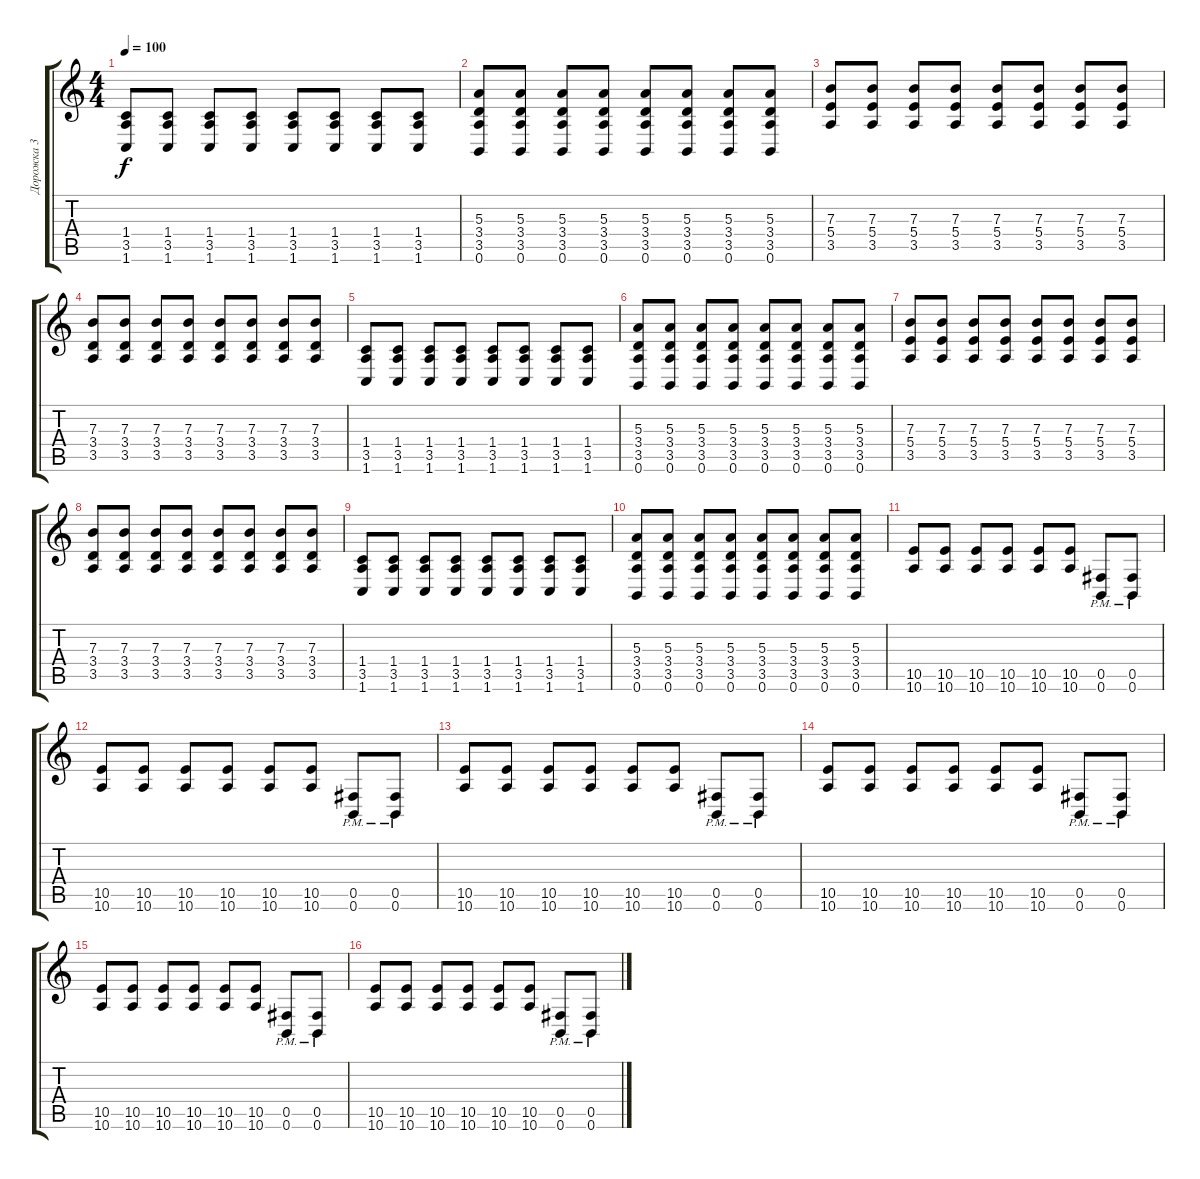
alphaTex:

\track ("Дорожка 3" "Дорожка 3") {instrument distortionguitar}
\staff {score tabs}
\tuning (Db4 Ab3 E3 B2 Gb2 B1) {hide}
\ts (4 4)
\tempo 100
\clef g2
\ks c
(1.4 3.5 1.6).8{dy f} (1.4 3.5 1.6).8 (1.4 3.5 1.6).8 (1.4 3.5 1.6).8 (1.4 3.5 1.6).8 (1.4 3.5 1.6).8 (1.4 3.5 1.6).8 (1.4 3.5 1.6).8 |
(5.3 3.4 3.5 0.6).8 (5.3 3.4 3.5 0.6).8 (5.3 3.4 3.5 0.6).8 (5.3 3.4 3.5 0.6).8 (5.3 3.4 3.5 0.6).8 (5.3 3.4 3.5 0.6).8 (5.3 3.4 3.5 0.6).8 (5.3 3.4 3.5 0.6).8 |
(7.3 5.4 3.5).8 (7.3 5.4 3.5).8 (7.3 5.4 3.5).8 (7.3 5.4 3.5).8 (7.3 5.4 3.5).8 (7.3 5.4 3.5).8 (7.3 5.4 3.5).8 (7.3 5.4 3.5).8 |
(7.3 3.4 3.5).8 (7.3 3.4 3.5).8 (7.3 3.4 3.5).8 (7.3 3.4 3.5).8 (7.3 3.4 3.5).8 (7.3 3.4 3.5).8 (7.3 3.4 3.5).8 (7.3 3.4 3.5).8 |
(1.4 3.5 1.6).8 (1.4 3.5 1.6).8 (1.4 3.5 1.6).8 (1.4 3.5 1.6).8 (1.4 3.5 1.6).8 (1.4 3.5 1.6).8 (1.4 3.5 1.6).8 (1.4 3.5 1.6).8 |
(5.3 3.4 3.5 0.6).8 (5.3 3.4 3.5 0.6).8 (5.3 3.4 3.5 0.6).8 (5.3 3.4 3.5 0.6).8 (5.3 3.4 3.5 0.6).8 (5.3 3.4 3.5 0.6).8 (5.3 3.4 3.5 0.6).8 (5.3 3.4 3.5 0.6).8 |
(7.3 5.4 3.5).8 (7.3 5.4 3.5).8 (7.3 5.4 3.5).8 (7.3 5.4 3.5).8 (7.3 5.4 3.5).8 (7.3 5.4 3.5).8 (7.3 5.4 3.5).8 (7.3 5.4 3.5).8 |
(7.3 3.4 3.5).8 (7.3 3.4 3.5).8 (7.3 3.4 3.5).8 (7.3 3.4 3.5).8 (7.3 3.4 3.5).8 (7.3 3.4 3.5).8 (7.3 3.4 3.5).8 (7.3 3.4 3.5).8 |
(1.4 3.5 1.6).8 (1.4 3.5 1.6).8 (1.4 3.5 1.6).8 (1.4 3.5 1.6).8 (1.4 3.5 1.6).8 (1.4 3.5 1.6).8 (1.4 3.5 1.6).8 (1.4 3.5 1.6).8 |
(5.3 3.4 3.5 0.6).8 (5.3 3.4 3.5 0.6).8 (5.3 3.4 3.5 0.6).8 (5.3 3.4 3.5 0.6).8 (5.3 3.4 3.5 0.6).8 (5.3 3.4 3.5 0.6).8 (5.3 3.4 3.5 0.6).8 (5.3 3.4 3.5 0.6).8 |
(10.5 10.6).8 (10.5 10.6).8 (10.5 10.6).8 (10.5 10.6).8 (10.5 10.6).8 (10.5 10.6).8 (0.5{pm} 0.6{pm}).8 (0.5{pm} 0.6{pm}).8 |
(10.5 10.6).8 (10.5 10.6).8 (10.5 10.6).8 (10.5 10.6).8 (10.5 10.6).8 (10.5 10.6).8 (0.5{pm} 0.6{pm}).8 (0.5{pm} 0.6{pm}).8 |
(10.5 10.6).8 (10.5 10.6).8 (10.5 10.6).8 (10.5 10.6).8 (10.5 10.6).8 (10.5 10.6).8 (0.5{pm} 0.6{pm}).8 (0.5{pm} 0.6{pm}).8 |
(10.5 10.6).8 (10.5 10.6).8 (10.5 10.6).8 (10.5 10.6).8 (10.5 10.6).8 (10.5 10.6).8 (0.5{pm} 0.6{pm}).8 (0.5{pm} 0.6{pm}).8 |
(10.5 10.6).8 (10.5 10.6).8 (10.5 10.6).8 (10.5 10.6).8 (10.5 10.6).8 (10.5 10.6).8 (0.5{pm} 0.6{pm}).8 (0.5{pm} 0.6{pm}).8 |
(10.5 10.6).8 (10.5 10.6).8 (10.5 10.6).8 (10.5 10.6).8 (10.5 10.6).8 (10.5 10.6).8 (0.5{pm} 0.6{pm}).8 (0.5{pm} 0.6{pm}).8
